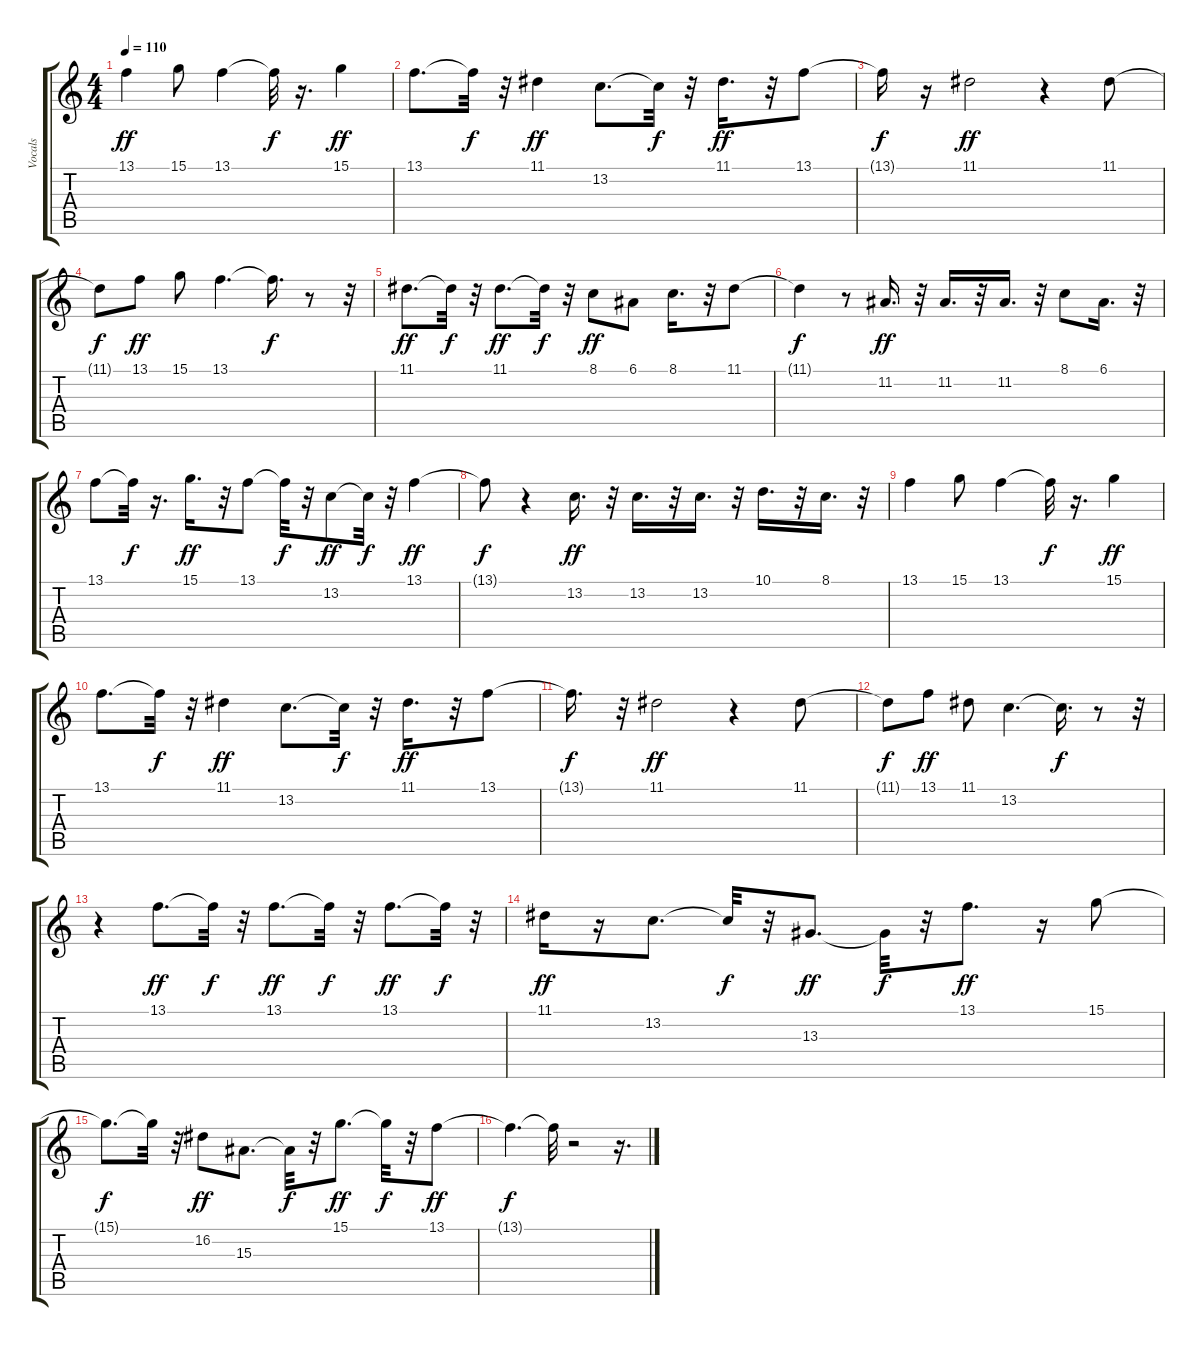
\track ("Vocals" "Vocals") {instrument flute}
\staff {score tabs}
\tuning (E4 B3 G3 D3 A2 E2) {hide}
\ts (4 4)
\tempo 110
\clef g2
\ks c
13.1.4{dy ff} 15.1.8 13.1.4 13.1{t}.32{dy f} r.16{d} 15.1.4{dy ff} |
13.1.8{d} 13.1{t}.32{dy f} r.32 11.1.4{dy ff} 13.2.8{d} 13.2{t}.32{dy f} r.32 11.1.16{d dy ff} r.32 13.1.8 |
13.1{t}.16{dy f} r.16 11.1.2{dy ff} r.4 11.1.8 |
11.1{t}.8{dy f} 13.1.8{dy ff} 15.1.8 13.1.4{d} 13.1{t}.16{d dy f} r.8 r.32 |
11.1.8{d dy ff} 11.1{t}.32{dy f} r.32 11.1.8{d dy ff} 11.1{t}.32{dy f} r.32 8.1.8{dy ff} 6.1.8 8.1.16{d} r.32 11.1.8 |
11.1{t}.4{dy f} r.8 11.2.16{d dy ff} r.32 11.2.16{d} r.32 11.2.16{d} r.32 8.1.8 6.1.16{d} r.32 |
13.1.8 13.1{t}.32{dy f} r.16{d} 15.1.16{d dy ff} r.32 13.1.8 13.1{t}.32{dy f} r.32 13.2.8{dy ff} 13.2{t}.32{dy f} r.32 13.1.4{dy ff} |
13.1{t}.8{dy f} r.4 13.2.16{d dy ff} r.32 13.2.16{d} r.32 13.2.16{d} r.32 10.1.16{d} r.32 8.1.16{d} r.32 |
13.1.4 15.1.8 13.1.4 13.1{t}.32{dy f} r.16{d} 15.1.4{dy ff} |
13.1.8{d} 13.1{t}.32{dy f} r.32 11.1.4{dy ff} 13.2.8{d} 13.2{t}.32{dy f} r.32 11.1.16{d dy ff} r.32 13.1.8 |
13.1{t}.16{d dy f} r.32 11.1.2{dy ff} r.4 11.1.8 |
11.1{t}.8{dy f} 13.1.8{dy ff} 11.1.8 13.2.4{d} 13.2{t}.16{d dy f} r.8 r.32 |
r.4 13.1.8{d dy ff} 13.1{t}.32{dy f} r.32 13.1.8{d dy ff} 13.1{t}.32{dy f} r.32 13.1.8{d dy ff} 13.1{t}.32{dy f} r.32 |
11.1.16{dy ff} r.16 13.2.8{d} 13.2{t}.32{dy f} r.32 13.3.8{d dy ff} 13.3{t}.32{dy f} r.32 13.1.8{d dy ff} r.16 15.1.8 |
15.1{t}.8{d dy f} 15.1{t}.32 r.32 16.2.8{dy ff} 15.3.8{d} 15.3{t}.32{dy f} r.32 15.1.8{d dy ff} 15.1{t}.32{dy f} r.32 13.1.8{dy ff} |
13.1{t}.4{d dy f} 13.1{t}.32 r.2 r.16{d}
